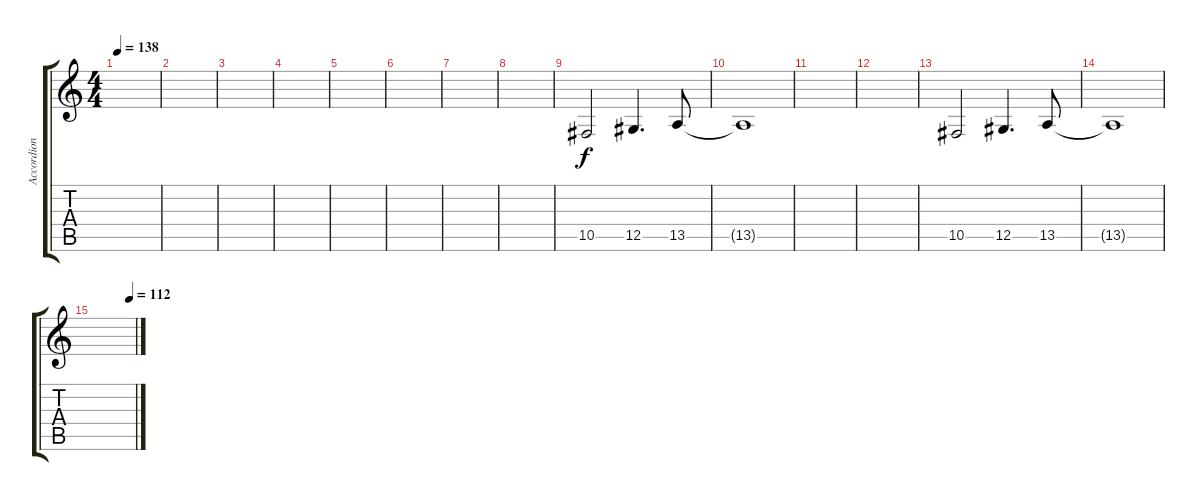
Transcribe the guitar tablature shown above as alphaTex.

\track ("Accordion" "Accordion") {instrument tangoaccordion}
\staff {score tabs}
\tuning (Eb4 Bb3 Gb3 Db3 Ab2 Db2) {hide}
\ts (4 4)
\tempo 138
\clef g2
\ks c
|
|
|
|
|
|
|
|
10.5.2 12.5.4{d} 13.5.8 |
13.5{t}.1 |
|
|
10.5.2 12.5.4{d} 13.5.8 |
13.5{t}.1 |
\tempo (112 0.875)
